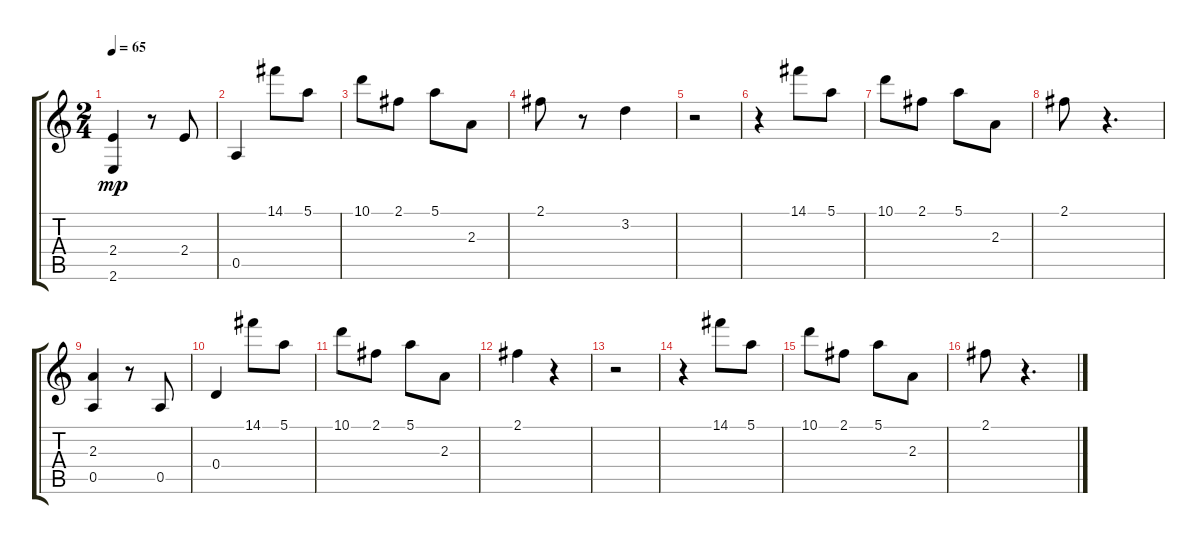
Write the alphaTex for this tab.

\track "" {instrument acousticguitarnylon}
\staff {score tabs}
\tuning (E4 B3 G3 D3 A2 D2) {hide}
\ts (2 4)
\tempo 65
\clef g2
\ks c
(2.4 2.6).4{dy mp} r.8 2.4.8 |
0.5.4 14.1.8 5.1.8 |
10.1.8 2.1.8 5.1.8 2.3.8 |
2.1.8 r.8 3.2.4 |
r.2 |
r.4 14.1.8 5.1.8 |
10.1.8 2.1.8 5.1.8 2.3.8 |
2.1.8 r.4{d} |
(2.3 0.5).4 r.8 0.5.8 |
0.4.4 14.1.8 5.1.8 |
10.1.8 2.1.8 5.1.8 2.3.8 |
2.1.4 r.4 |
r.2 |
r.4 14.1.8 5.1.8 |
10.1.8 2.1.8 5.1.8 2.3.8 |
2.1.8 r.4{d}
